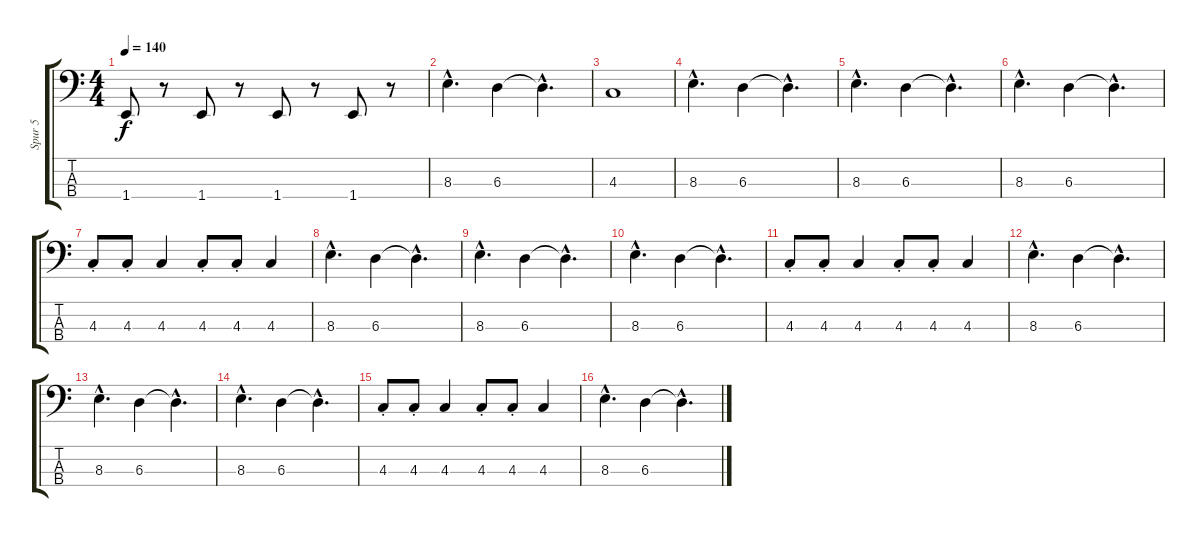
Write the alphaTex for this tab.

\track ("Spur 5" "Spur 5") {instrument electricbassfinger}
\staff {score tabs}
\tuning (Gb2 Db2 Ab1 Eb1) {hide}
\ts (4 4)
\tempo 140
\clef f4
\ks c
1.4.8{dy f} r.8 1.4.8 r.8 1.4.8 r.8 1.4.8 r.8 |
8.3{hac}.4{d} 6.3.4 6.3{hac t}.4{d} |
4.3.1 |
8.3{hac}.4{d} 6.3.4 6.3{hac t}.4{d} |
8.3{hac}.4{d} 6.3.4 6.3{hac t}.4{d} |
8.3{hac}.4{d} 6.3.4 6.3{hac t}.4{d} |
4.3{st}.8 4.3{st}.8 4.3.4 4.3{st}.8 4.3{st}.8 4.3.4 |
8.3{hac}.4{d} 6.3.4 6.3{hac t}.4{d} |
8.3{hac}.4{d} 6.3.4 6.3{hac t}.4{d} |
8.3{hac}.4{d} 6.3.4 6.3{hac t}.4{d} |
4.3{st}.8 4.3{st}.8 4.3.4 4.3{st}.8 4.3{st}.8 4.3.4 |
8.3{hac}.4{d} 6.3.4 6.3{hac t}.4{d} |
8.3{hac}.4{d} 6.3.4 6.3{hac t}.4{d} |
8.3{hac}.4{d} 6.3.4 6.3{hac t}.4{d} |
4.3{st}.8 4.3{st}.8 4.3.4 4.3{st}.8 4.3{st}.8 4.3.4 |
8.3{hac}.4{d} 6.3.4 6.3{hac t}.4{d}
